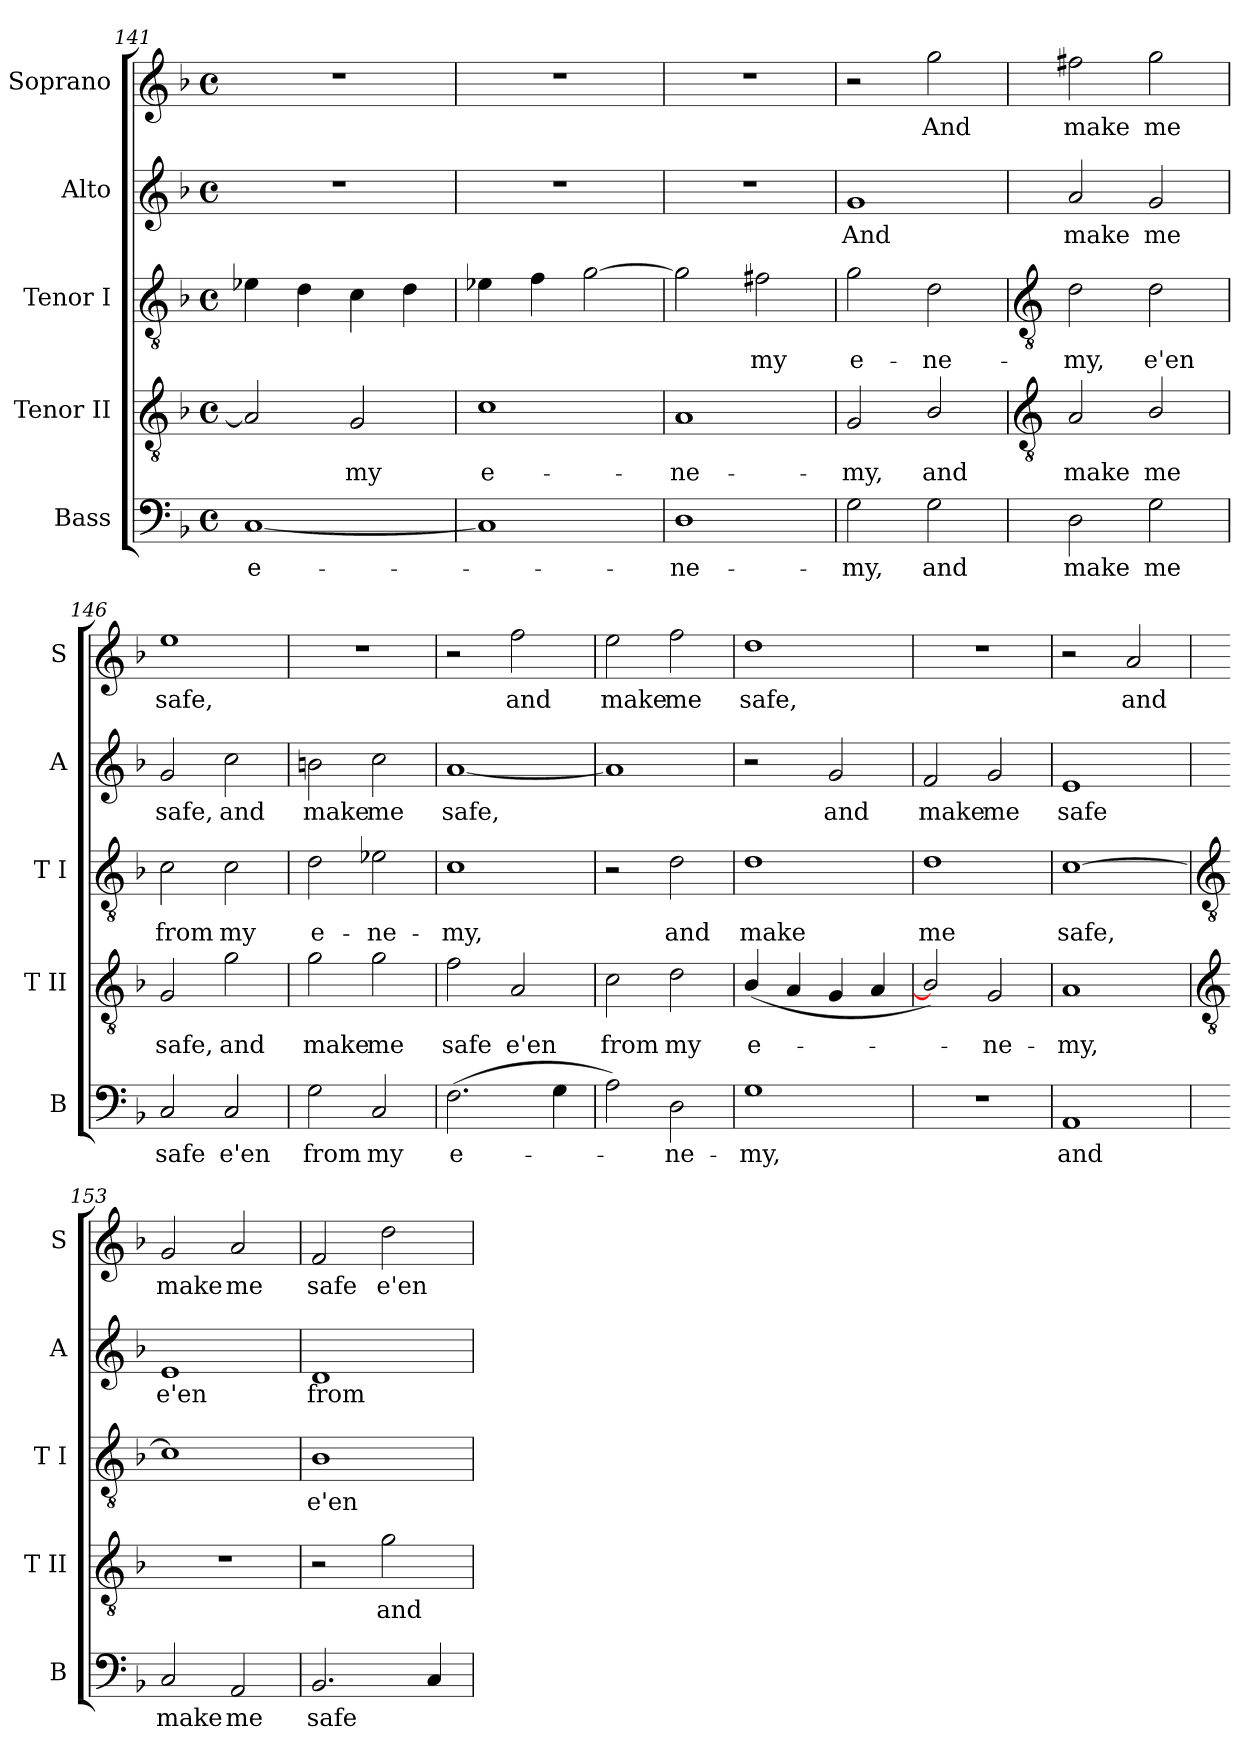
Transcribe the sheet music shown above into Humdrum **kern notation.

**kern	**text	**kern	**text	**kern	**text	**kern	**text	**kern	**text
*part5	*part5	*part4	*part4	*part3	*part3	*part2	*part2	*part1	*part1
*staff5	*staff5	*staff4	*staff4	*staff3	*staff3	*staff2	*staff2	*staff1	*staff1
*I"Bass	*	*I"Tenor II	*	*I"Tenor I	*	*I"Alto	*	*I"Soprano	*
*I'B	*	*I'T II	*	*I'T I	*	*I'A	*	*I'S	*
*clefF4	*	*clefGv2	*	*clefGv2	*	*clefG2	*	*clefG2	*
*k[b-]	*	*k[b-]	*	*k[b-]	*	*k[b-]	*	*k[b-]	*
*F:	*	*F:	*	*F:	*	*F:	*	*F:	*
*M4/4	*	*M4/4	*	*M4/4	*	*M4/4	*	*M4/4	*
*met(c)	*	*met(c)	*	*met(c)	*	*met(c)	*	*met(c)	*
=141	=141	=141	=141	=141	=141	=141	=141	=141	=141
!	!LO:LY:b	!	!	!	!	!	!	!	!
[1C	e-	2A]	.	4e-X	.	1r	.	1r	.
.	.	.	.	4d	.	.	.	.	.
!	!	!	!LO:LY:b	!	!	!	!	!	!
.	.	2G	my	4c	.	.	.	.	.
.	.	.	.	4d	.	.	.	.	.
=142	=142	=142	=142	=142	=142	=142	=142	=142	=142
!	!	!	!LO:LY:b	!	!	!	!	!	!
1C]	.	1c	e-	4e-X	.	1r	.	1r	.
.	.	.	.	4f	.	.	.	.	.
.	.	.	.	[2g	.	.	.	.	.
=143	=143	=143	=143	=143	=143	=143	=143	=143	=143
!	!LO:LY:b	!	!LO:LY:b	!	!	!	!	!	!
1D	ne-	1A	-ne-	2g]	.	1r	.	1r	.
!	!	!	!	!	!LO:LY:b	!	!	!	!
.	.	.	.	2f#X	my	.	.	.	.
=144	=144	=144	=144	=144	=144	=144	=144	=144	=144
!	!LO:LY:b	!	!LO:LY:b	!	!LO:LY:b	!	!LO:LY:b	!	!
2G	-my,	2G	-my,	2g	e-	1g	And	2r	.
!	!LO:LY:b	!	!LO:LY:b	!	!LO:LY:b	!	!	!	!LO:LY:b
2G	and	2B-/	and	2d	-ne-	.	.	2gg	And
!!LO:LB:g=z
=145	=145	=145	=145	=145	=145	=145	=145	=145	=145
*	*	*clefGv2	*	*clefGv2	*	*	*	*	*
!	!LO:LY:b	!	!LO:LY:b	!	!LO:LY:b	!	!LO:LY:b	!	!LO:LY:b
2D	make	2A	make	2d	-my,	2a	make	2ff#X	make
!	!LO:LY:b	!	!LO:LY:b	!	!LO:LY:b	!	!LO:LY:b	!	!LO:LY:b
2G	me	2B-/	me	2d	e'en	2g	me	2gg	me
=146	=146	=146	=146	=146	=146	=146	=146	=146	=146
!	!LO:LY:b	!	!LO:LY:b	!	!LO:LY:b	!	!LO:LY:b	!	!LO:LY:b
2C	safe	2G	safe,	2c	from	2g	safe,	1ee	safe,
!	!LO:LY:b	!	!LO:LY:b	!	!LO:LY:b	!	!LO:LY:b	!	!
2C	e'en	2g	and	2c	my	2cc	and	.	.
=147	=147	=147	=147	=147	=147	=147	=147	=147	=147
!	!LO:LY:b	!	!LO:LY:b	!	!LO:LY:b	!	!LO:LY:b	!	!
2G	from	2g	make	2d	e-	2bn	make	1r	.
!	!LO:LY:b	!	!LO:LY:b	!	!LO:LY:b	!	!LO:LY:b	!	!
2C	my	2g	me	2e-X	-ne-	2cc	me	.	.
=148	=148	=148	=148	=148	=148	=148	=148	=148	=148
!	!LO:LY:b	!	!LO:LY:b	!	!LO:LY:b	!	!LO:LY:b	!	!
(>2.F	e-	2f	safe	1c	-my,	[1a	safe,	2r	.
!	!	!	!LO:LY:b	!	!	!	!	!	!LO:LY:b
.	.	2A	e'en	.	.	.	.	2ff	and
4G	.	.	.	.	.	.	.	.	.
=149	=149	=149	=149	=149	=149	=149	=149	=149	=149
!	!	!	!LO:LY:b	!	!	!	!	!	!LO:LY:b
2A)	.	2c	from	2r	.	1a]	.	2ee	make
!	!LO:LY:b	!	!LO:LY:b	!	!LO:LY:b	!	!	!	!LO:LY:b
2D	ne-	2d	my	2d	and	.	.	2ff	me
=150	=150	=150	=150	=150	=150	=150	=150	=150	=150
!	!LO:LY:b	!	!LO:LY:b	!	!LO:LY:b	!	!	!	!LO:LY:b
1G	-my,	(<4B-/	e-	1d	make	2r	.	1dd	safe,
.	.	4A	.	.	.	.	.	.	.
!	!	!	!	!	!	!	!LO:LY:b	!	!
.	.	4G	.	.	.	2g	and	.	.
.	.	4A	.	.	.	.	.	.	.
=151	=151	=151	=151	=151	=151	=151	=151	=151	=151
!	!	!	!	!	!LO:LY:b	!	!LO:LY:b	!	!
1r	.	2B-/])	.	1d	me	2f	make	1r	.
!	!	!	!LO:LY:b	!	!	!	!LO:LY:b	!	!
.	.	2G	ne-	.	.	2g	me	.	.
=152	=152	=152	=152	=152	=152	=152	=152	=152	=152
!	!LO:LY:b	!	!LO:LY:b	!	!LO:LY:b	!	!LO:LY:b	!	!
1AA	and	1A	-my,	[1c	safe,	1e	safe	2r	.
!	!	!	!	!	!	!	!	!	!LO:LY:b
.	.	.	.	.	.	.	.	2a	and
!!LO:LB:g=z
=153	=153	=153	=153	=153	=153	=153	=153	=153	=153
*	*	*clefGv2	*	*clefGv2	*	*	*	*	*
!	!LO:LY:b	!	!	!	!	!	!LO:LY:b	!	!LO:LY:b
2C	make	1r	.	1c]	.	1e	e'en	2g	make
!	!LO:LY:b	!	!	!	!	!	!	!	!LO:LY:b
2AA	me	.	.	.	.	.	.	2a	me
=154	=154	=154	=154	=154	=154	=154	=154	=154	=154
!	!LO:LY:b	!	!	!	!LO:LY:b	!	!LO:LY:b	!	!LO:LY:b
2.BB-	safe	2r	.	1B-	e'en	1d	from	2f	safe
!	!	!	!LO:LY:b	!	!	!	!	!	!LO:LY:b
.	.	2g	and	.	.	.	.	2dd	e'en
4C	.	.	.	.	.	.	.	.	.
=	=	=	=	=	=	=	=	=	=
*-	*-	*-	*-	*-	*-	*-	*-	*-	*-
